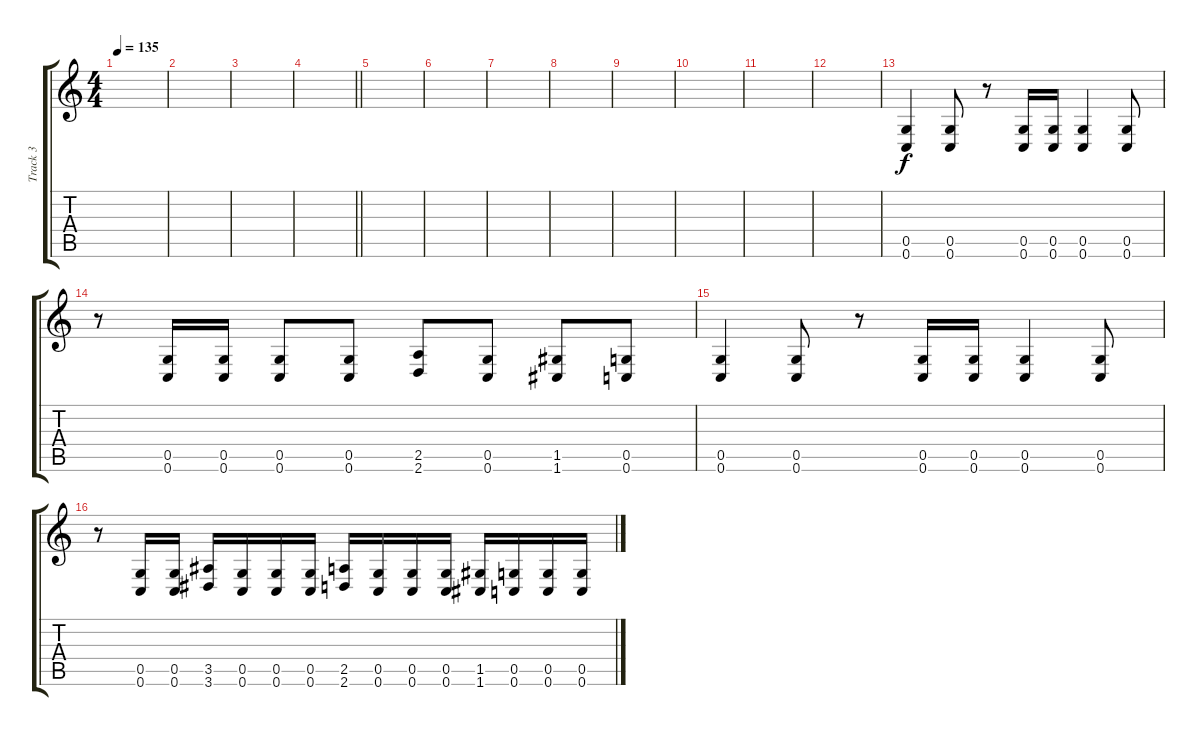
\track ("Track 3" "Track 3") {instrument distortionguitar}
\staff {score tabs}
\tuning (D4 A3 F3 C3 G2 C2) {hide}
\ts (4 4)
\tempo 135
\clef g2
\ks c
|
|
|
\barLineRight lightlight
|
|
|
|
|
|
|
|
|
(0.5 0.6).4 (0.5 0.6).8 r.8 (0.5 0.6).16 (0.5 0.6).16 (0.5 0.6).4 (0.5 0.6).8 |
r.8 (0.5 0.6).16 (0.5 0.6).16 (0.5 0.6).8 (0.5 0.6).8 (2.5 2.6).8 (0.5 0.6).8 (1.5 1.6).8 (0.5 0.6).8 |
(0.5 0.6).4 (0.5 0.6).8 r.8 (0.5 0.6).16 (0.5 0.6).16 (0.5 0.6).4 (0.5 0.6).8 |
r.8 (0.5 0.6).16 (0.5 0.6).16 (3.5 3.6).16 (0.5 0.6).16 (0.5 0.6).16 (0.5 0.6).16 (2.5 2.6).16 (0.5 0.6).16 (0.5 0.6).16 (0.5 0.6).16 (1.5 1.6).16 (0.5 0.6).16 (0.5 0.6).16 (0.5 0.6).16
